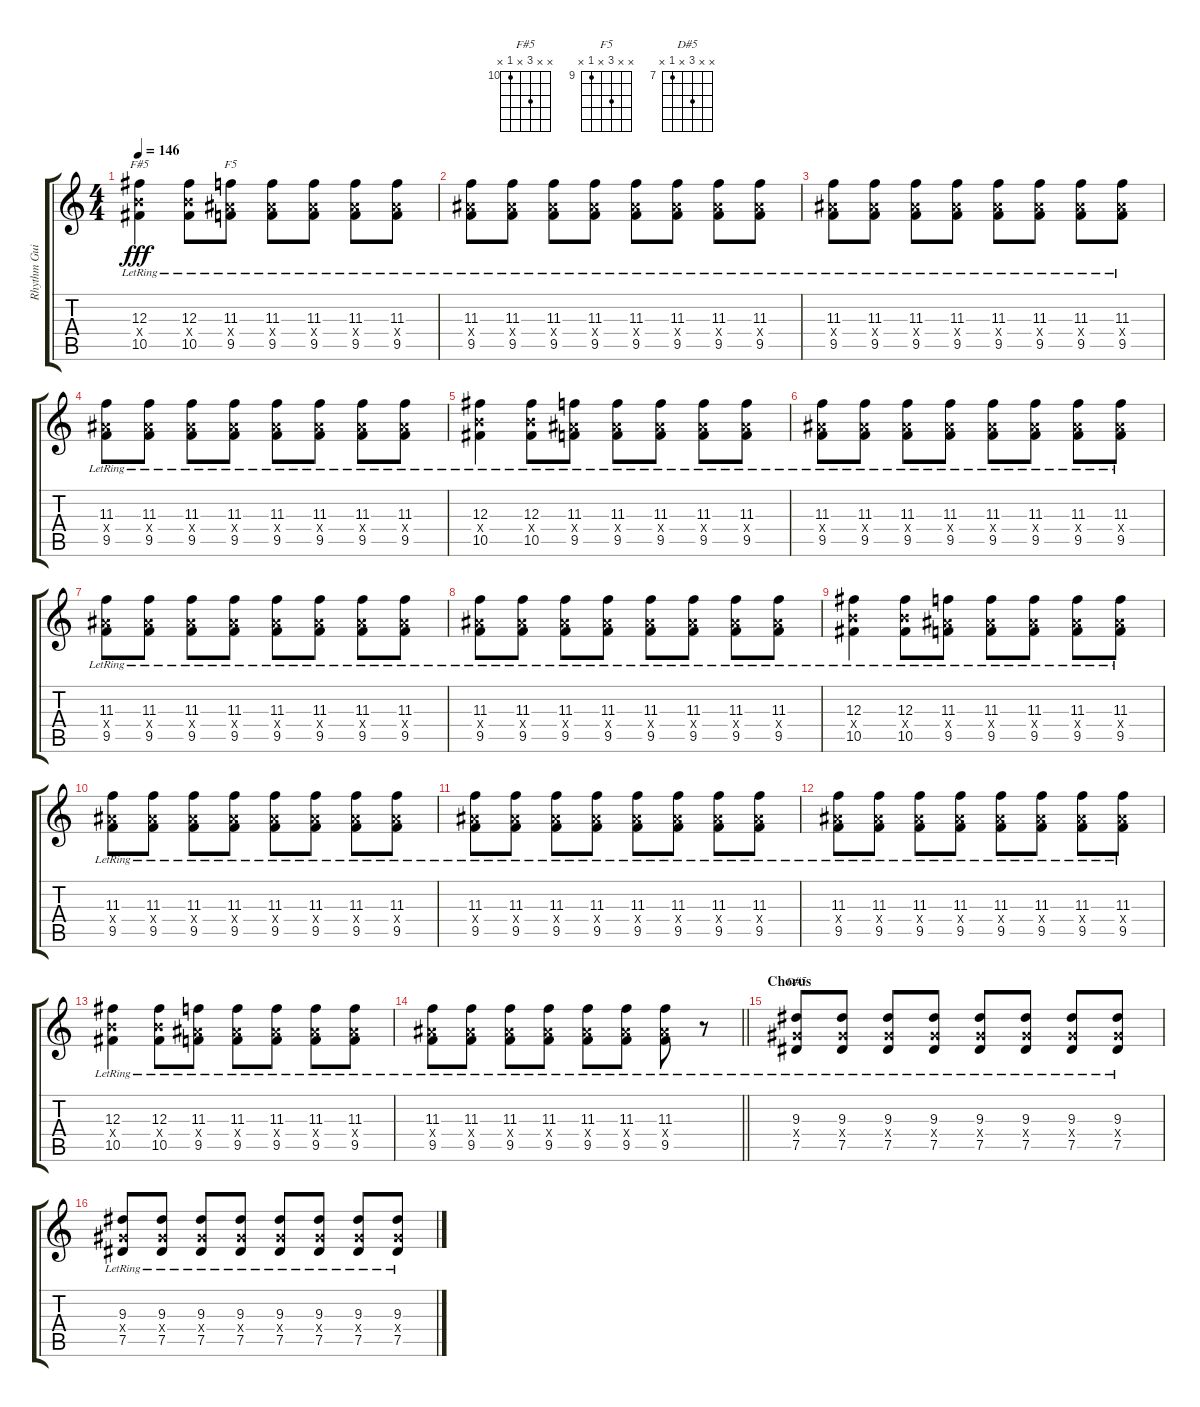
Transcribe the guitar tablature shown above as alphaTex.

\track ("Rhythm Guitar" "Rhythm Gui") {instrument electricguitarclean}
\staff {score tabs}
\tuning (Eb4 Bb3 Gb3 Db3 Ab2 Db2) {hide}
\chord ("F#5" x x 12 x 10 x) {firstfret 10}
\chord ("F5" x x 11 x 9 x) {firstfret 9}
\chord ("D#5" x x 9 x 7 x) {firstfret 7}
\ts (4 4)
\tempo 146
\clef g2
\ks c
(12.3{lr} 10.4{x} 10.5{lr}).4{ch "F#5" dy fff} (12.3{lr} 10.4{x} 10.5{lr}).8 (11.3{lr} 9.4{x} 9.5{lr}).8{ch "F5"} (11.3{lr} 9.4{x} 9.5{lr}).8 (11.3{lr} 9.4{x} 9.5{lr}).8 (11.3{lr} 9.4{x} 9.5{lr}).8 (11.3{lr} 9.4{x} 9.5{lr}).8 |
(11.3{lr} 9.4{x} 9.5{lr}).8 (11.3{lr} 9.4{x} 9.5{lr}).8 (11.3{lr} 9.4{x} 9.5{lr}).8 (11.3{lr} 9.4{x} 9.5{lr}).8 (11.3{lr} 9.4{x} 9.5{lr}).8 (11.3{lr} 9.4{x} 9.5{lr}).8 (11.3{lr} 9.4{x} 9.5{lr}).8 (11.3{lr} 9.4{x} 9.5{lr}).8 |
(11.3{lr} 9.4{x} 9.5{lr}).8 (11.3{lr} 9.4{x} 9.5{lr}).8 (11.3{lr} 9.4{x} 9.5{lr}).8 (11.3{lr} 9.4{x} 9.5{lr}).8 (11.3{lr} 9.4{x} 9.5{lr}).8 (11.3{lr} 9.4{x} 9.5{lr}).8 (11.3{lr} 9.4{x} 9.5{lr}).8 (11.3{lr} 9.4{x} 9.5{lr}).8 |
(11.3{lr} 9.4{x} 9.5{lr}).8 (11.3{lr} 9.4{x} 9.5{lr}).8 (11.3{lr} 9.4{x} 9.5{lr}).8 (11.3{lr} 9.4{x} 9.5{lr}).8 (11.3{lr} 9.4{x} 9.5{lr}).8 (11.3{lr} 9.4{x} 9.5{lr}).8 (11.3{lr} 9.4{x} 9.5{lr}).8 (11.3{lr} 9.4{x} 9.5{lr}).8 |
(12.3{lr} 10.4{x} 10.5{lr}).4 (12.3{lr} 10.4{x} 10.5{lr}).8 (11.3{lr} 9.4{x} 9.5{lr}).8 (11.3{lr} 9.4{x} 9.5{lr}).8 (11.3{lr} 9.4{x} 9.5{lr}).8 (11.3{lr} 9.4{x} 9.5{lr}).8 (11.3{lr} 9.4{x} 9.5{lr}).8 |
(11.3{lr} 9.4{x} 9.5{lr}).8 (11.3{lr} 9.4{x} 9.5{lr}).8 (11.3{lr} 9.4{x} 9.5{lr}).8 (11.3{lr} 9.4{x} 9.5{lr}).8 (11.3{lr} 9.4{x} 9.5{lr}).8 (11.3{lr} 9.4{x} 9.5{lr}).8 (11.3{lr} 9.4{x} 9.5{lr}).8 (11.3{lr} 9.4{x} 9.5{lr}).8 |
(11.3{lr} 9.4{x} 9.5{lr}).8 (11.3{lr} 9.4{x} 9.5{lr}).8 (11.3{lr} 9.4{x} 9.5{lr}).8 (11.3{lr} 9.4{x} 9.5{lr}).8 (11.3{lr} 9.4{x} 9.5{lr}).8 (11.3{lr} 9.4{x} 9.5{lr}).8 (11.3{lr} 9.4{x} 9.5{lr}).8 (11.3{lr} 9.4{x} 9.5{lr}).8 |
(11.3{lr} 9.4{x} 9.5{lr}).8 (11.3{lr} 9.4{x} 9.5{lr}).8 (11.3{lr} 9.4{x} 9.5{lr}).8 (11.3{lr} 9.4{x} 9.5{lr}).8 (11.3{lr} 9.4{x} 9.5{lr}).8 (11.3{lr} 9.4{x} 9.5{lr}).8 (11.3{lr} 9.4{x} 9.5{lr}).8 (11.3{lr} 9.4{x} 9.5{lr}).8 |
(12.3{lr} 10.4{x} 10.5{lr}).4 (12.3{lr} 10.4{x} 10.5{lr}).8 (11.3{lr} 9.4{x} 9.5{lr}).8 (11.3{lr} 9.4{x} 9.5{lr}).8 (11.3{lr} 9.4{x} 9.5{lr}).8 (11.3{lr} 9.4{x} 9.5{lr}).8 (11.3{lr} 9.4{x} 9.5{lr}).8 |
(11.3{lr} 9.4{x} 9.5{lr}).8 (11.3{lr} 9.4{x} 9.5{lr}).8 (11.3{lr} 9.4{x} 9.5{lr}).8 (11.3{lr} 9.4{x} 9.5{lr}).8 (11.3{lr} 9.4{x} 9.5{lr}).8 (11.3{lr} 9.4{x} 9.5{lr}).8 (11.3{lr} 9.4{x} 9.5{lr}).8 (11.3{lr} 9.4{x} 9.5{lr}).8 |
(11.3{lr} 9.4{x} 9.5{lr}).8 (11.3{lr} 9.4{x} 9.5{lr}).8 (11.3{lr} 9.4{x} 9.5{lr}).8 (11.3{lr} 9.4{x} 9.5{lr}).8 (11.3{lr} 9.4{x} 9.5{lr}).8 (11.3{lr} 9.4{x} 9.5{lr}).8 (11.3{lr} 9.4{x} 9.5{lr}).8 (11.3{lr} 9.4{x} 9.5{lr}).8 |
(11.3{lr} 9.4{x} 9.5{lr}).8 (11.3{lr} 9.4{x} 9.5{lr}).8 (11.3{lr} 9.4{x} 9.5{lr}).8 (11.3{lr} 9.4{x} 9.5{lr}).8 (11.3{lr} 9.4{x} 9.5{lr}).8 (11.3{lr} 9.4{x} 9.5{lr}).8 (11.3{lr} 9.4{x} 9.5{lr}).8 (11.3{lr} 9.4{x} 9.5{lr}).8 |
(12.3{lr} 10.4{x} 10.5{lr}).4 (12.3{lr} 10.4{x} 10.5{lr}).8 (11.3{lr} 9.4{x} 9.5{lr}).8 (11.3{lr} 9.4{x} 9.5{lr}).8 (11.3{lr} 9.4{x} 9.5{lr}).8 (11.3{lr} 9.4{x} 9.5{lr}).8 (11.3{lr} 9.4{x} 9.5{lr}).8 |
\barLineRight lightlight
(11.3{lr} 9.4{x} 9.5{lr}).8 (11.3{lr} 9.4{x} 9.5{lr}).8 (11.3{lr} 9.4{x} 9.5{lr}).8 (11.3{lr} 9.4{x} 9.5{lr}).8 (11.3{lr} 9.4{x} 9.5{lr}).8 (11.3{lr} 9.4{x} 9.5{lr}).8 (11.3{lr} 9.4{x} 9.5{lr}).8 r.8 |
\section ("" "Chorus")
(9.3{lr} 7.4{x} 7.5{lr}).8{ch "D#5" volume 12} (9.3{lr} 7.4{x} 7.5{lr}).8 (9.3{lr} 7.4{x} 7.5{lr}).8 (9.3{lr} 7.4{x} 7.5{lr}).8 (9.3{lr} 7.4{x} 7.5{lr}).8 (9.3{lr} 7.4{x} 7.5{lr}).8 (9.3{lr} 7.4{x} 7.5{lr}).8 (9.3{lr} 7.4{x} 7.5{lr}).8 |
(9.3{lr} 7.4{x} 7.5{lr}).8 (9.3{lr} 7.4{x} 7.5{lr}).8 (9.3{lr} 7.4{x} 7.5{lr}).8 (9.3{lr} 7.4{x} 7.5{lr}).8 (9.3{lr} 7.4{x} 7.5{lr}).8 (9.3{lr} 7.4{x} 7.5{lr}).8 (9.3{lr} 7.4{x} 7.5{lr}).8 (9.3{lr} 7.4{x} 7.5{lr}).8
